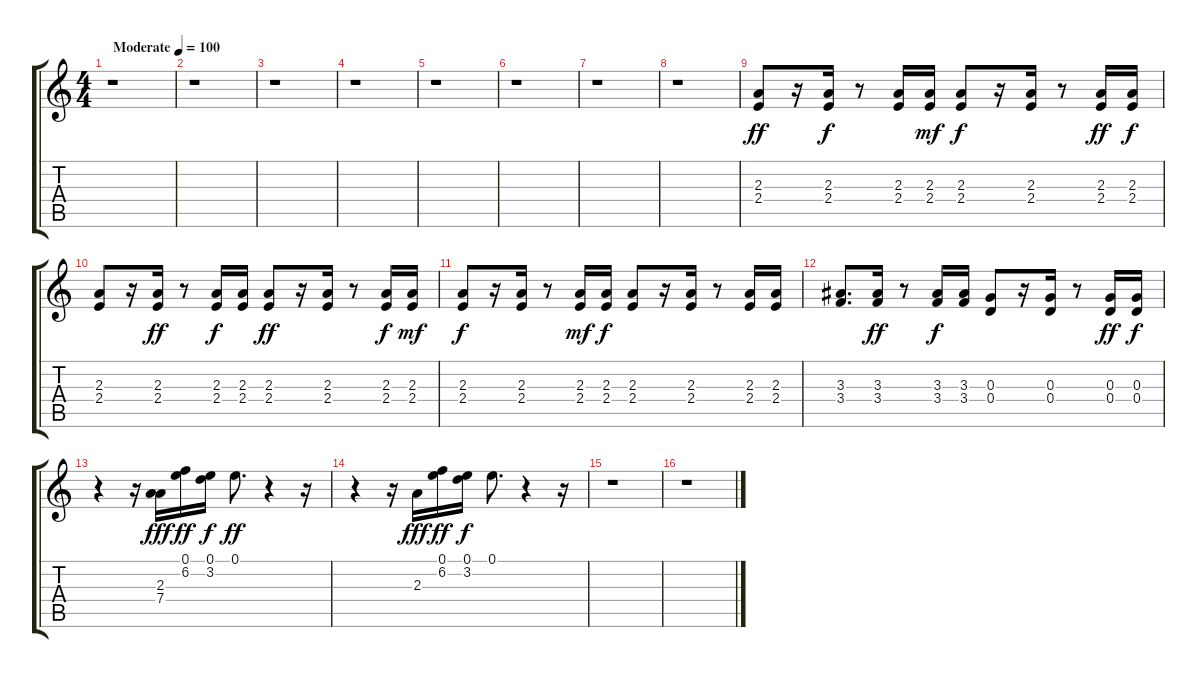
\track "" {instrument acousticguitarsteel}
\staff {score tabs}
\tuning (E4 B3 G3 D3 A2 E2) {hide}
\ts (4 4)
\tempo (100 "Moderate")
\clef g2
\ks c
r.1{dy ff instrument acousticguitarsteel} |
r.1 |
r.1 |
r.1 |
r.1 |
r.1 |
r.1 |
r.1 |
(2.3 2.4).8{balance 15 instrument acousticguitarsteel} r.16 (2.3 2.4).16{dy f} r.8 (2.3 2.4).16 (2.3 2.4).16{dy mf} (2.3 2.4).8{dy f} r.16 (2.3 2.4).16 r.8 (2.3 2.4).16{dy ff} (2.3 2.4).16{dy f} |
(2.3 2.4).8 r.16 (2.3 2.4).16{dy ff} r.8 (2.3 2.4).16{dy f} (2.3 2.4).16 (2.3 2.4).8{dy ff} r.16 (2.3 2.4).16 r.8 (2.3 2.4).16{dy f} (2.3 2.4).16{dy mf} |
(2.3 2.4).8{dy f} r.16 (2.3 2.4).16 r.8 (2.3 2.4).16{dy mf} (2.3 2.4).16{dy f} (2.3 2.4).8 r.16 (2.3 2.4).16 r.8 (2.3 2.4).16 (2.3 2.4).16 |
(3.3 3.4).8{d} (3.3 3.4).16{dy ff} r.8 (3.3 3.4).16{dy f} (3.3 3.4).16 (0.3 0.4).8 r.16 (0.3 0.4).16 r.8 (0.3 0.4).16{dy ff} (0.3 0.4).16{dy f} |
r.4 r.16 (2.3 7.4).16{dy fff} (0.1 6.2).16{dy ff} (0.1 3.2).16{dy f} 0.1.8{d dy ff} r.4 r.16 |
r.4 r.16 2.3.16{dy fff} (0.1 6.2).16{dy ff} (0.1 3.2).16{dy f} 0.1.8{d} r.4 r.16 |
r.1 |
r.1
